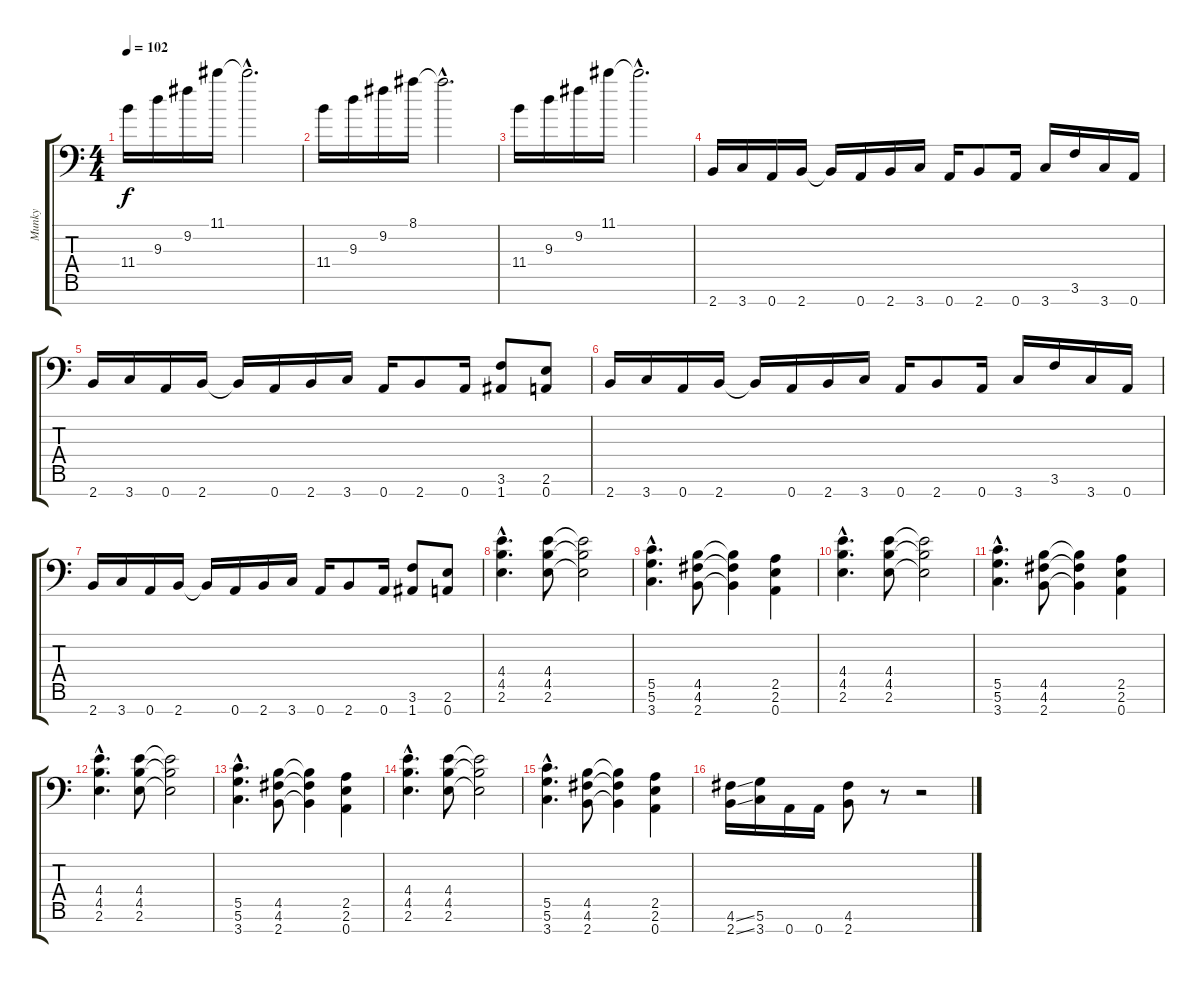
\track ("Munky" "Munky") {instrument distortionguitar}
\staff {score tabs}
\tuning (D4 A3 F3 C3 G2 D2 A1) {hide}
\ts (4 4)
\tempo 102
\clef f4
\ks c
11.4.16{dy f} 9.3.16 9.2.16 11.1.16 11.1{hac t}.2{d} |
11.4.16 9.3.16 9.2.16 8.1.16 8.1{hac t}.2{d} |
11.4.16 9.3.16 9.2.16 11.1.16 11.1{hac t}.2{d} |
2.7.16{volume 14 instrument distortionguitar} 3.7.16 0.7.16 2.7.16 2.7{t}.16 0.7.16 2.7.16 3.7.16 0.7.16 2.7.8 0.7.16 3.7.16 3.6.16 3.7.16 0.7.16 |
2.7.16 3.7.16 0.7.16 2.7.16 2.7{t}.16 0.7.16 2.7.16 3.7.16 0.7.16 2.7.8 0.7.16 (3.6 1.7).8 (2.6 0.7).8 |
2.7.16 3.7.16 0.7.16 2.7.16 2.7{t}.16 0.7.16 2.7.16 3.7.16 0.7.16 2.7.8 0.7.16 3.7.16 3.6.16 3.7.16 0.7.16 |
2.7.16 3.7.16 0.7.16 2.7.16 2.7{t}.16 0.7.16 2.7.16 3.7.16 0.7.16 2.7.8 0.7.16 (3.6 1.7).8 (2.6 0.7).8 |
(4.4{hac} 4.5{hac} 2.6{hac}).4{d} (4.4 4.5 2.6).8 (4.4{t} 4.5{t} 2.6{t}).2 |
(5.5{hac} 5.6{hac} 3.7{hac}).4{d} (4.5 4.6 2.7).8 (4.5{t} 4.6{t} 2.7{t}).4 (2.5 2.6 0.7).4 |
(4.4{hac} 4.5{hac} 2.6{hac}).4{d} (4.4 4.5 2.6).8 (4.4{t} 4.5{t} 2.6{t}).2 |
(5.5{hac} 5.6{hac} 3.7{hac}).4{d} (4.5 4.6 2.7).8 (4.5{t} 4.6{t} 2.7{t}).4 (2.5 2.6 0.7).4 |
(4.4{hac} 4.5{hac} 2.6{hac}).4{d} (4.4 4.5 2.6).8 (4.4{t} 4.5{t} 2.6{t}).2 |
(5.5{hac} 5.6{hac} 3.7{hac}).4{d} (4.5 4.6 2.7).8 (4.5{t} 4.6{t} 2.7{t}).4 (2.5 2.6 0.7).4 |
(4.4{hac} 4.5{hac} 2.6{hac}).4{d} (4.4 4.5 2.6).8 (4.4{t} 4.5{t} 2.6{t}).2 |
(5.5{hac} 5.6{hac} 3.7{hac}).4{d} (4.5 4.6 2.7).8 (4.5{t} 4.6{t} 2.7{t}).4 (2.5 2.6 0.7).4 |
(4.6{ss} 2.7{ss}).16 (5.6 3.7).16 0.7.16 0.7.16 (4.6 2.7).8 r.8 r.2
